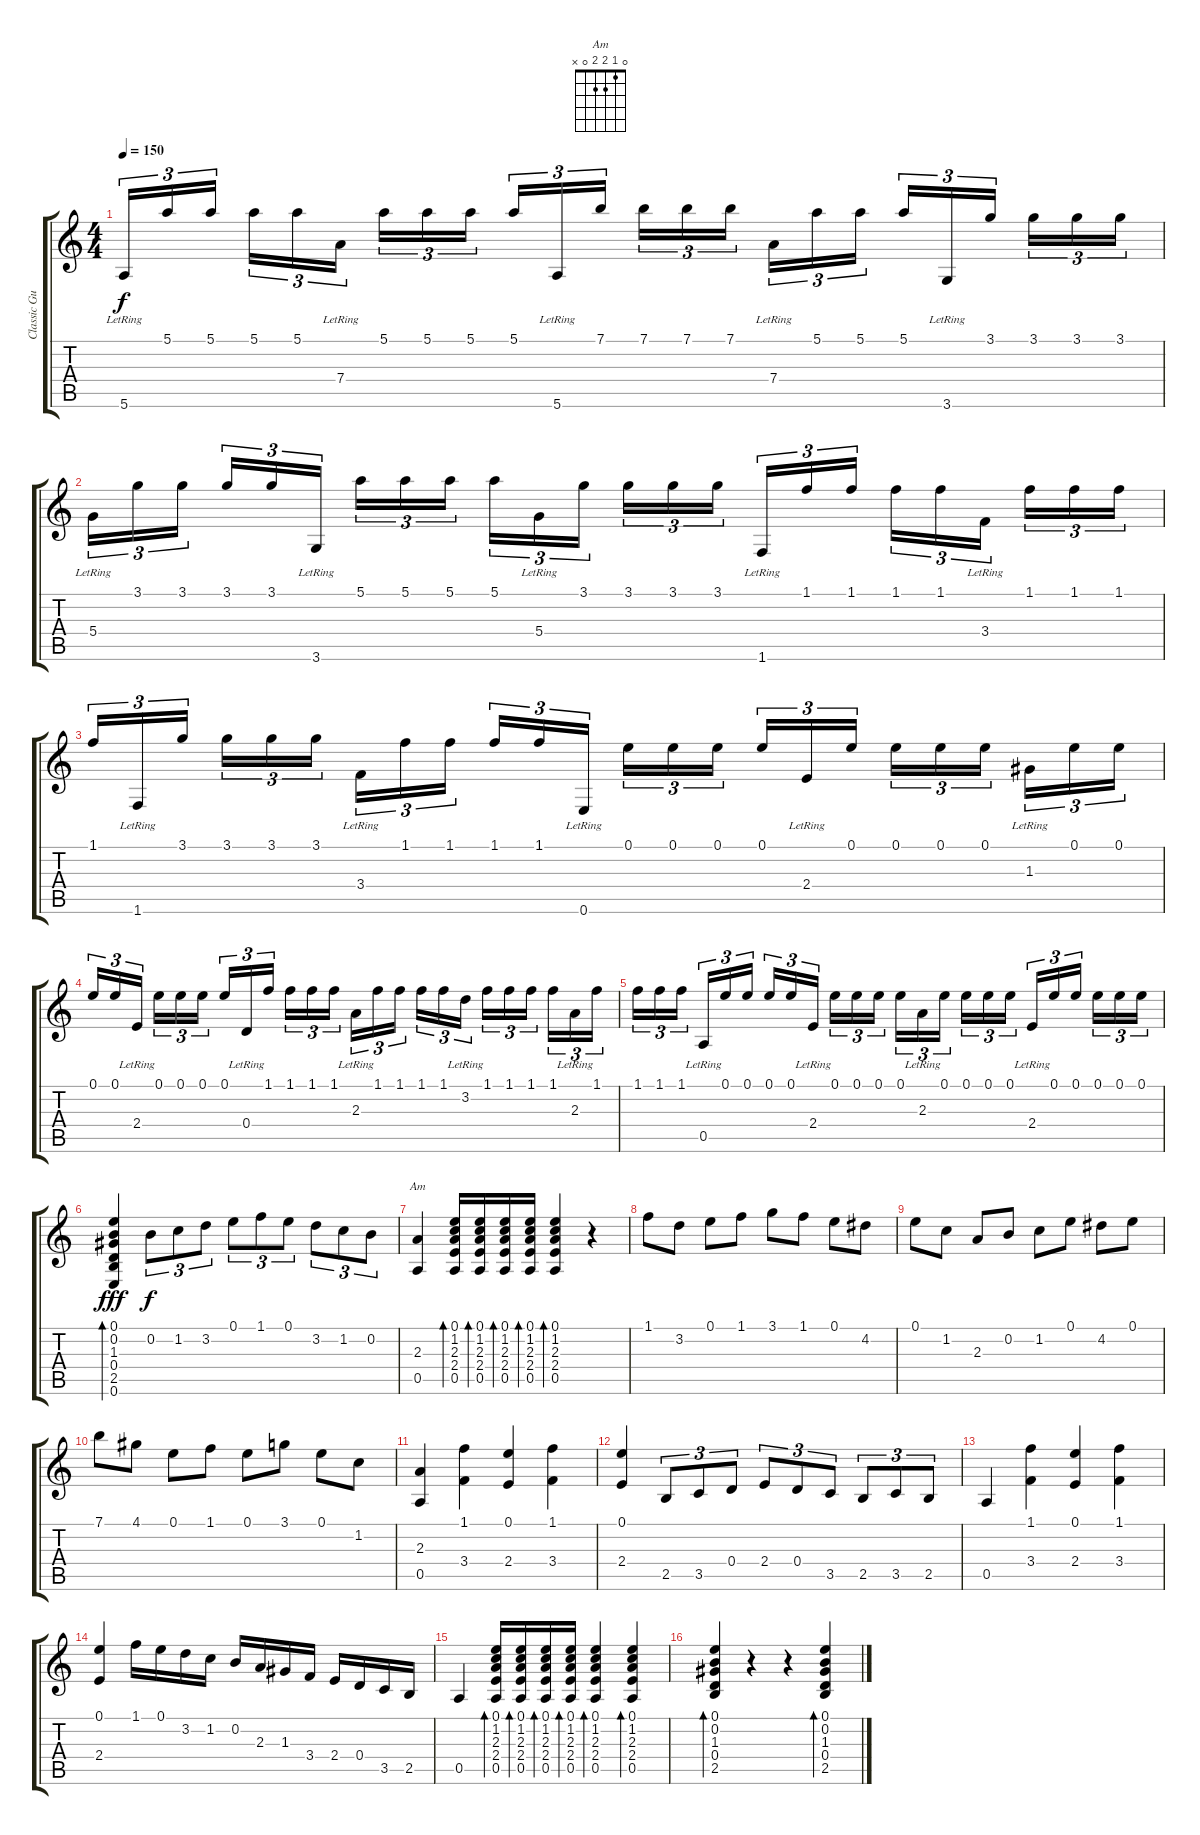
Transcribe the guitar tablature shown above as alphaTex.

\track ("Classic Guitar" "Classic Gu") {instrument acousticguitarnylon}
\staff {score tabs}
\tuning (E4 B3 G3 D3 A2 E2) {hide}
\chord ("Am" 0 1 2 2 0 x)
\ts (4 4)
\tempo 150
\clef g2
\ks c
5.6{lr}.16{tu (3 2) dy f} 5.1.16{tu (3 2)} 5.1.16{tu (3 2)} 5.1.16{tu (3 2)} 5.1.16{tu (3 2)} 7.4{lr}.16{tu (3 2)} 5.1.16{tu (3 2)} 5.1.16{tu (3 2)} 5.1.16{tu (3 2)} 5.1.16{tu (3 2)} 5.6{lr}.16{tu (3 2)} 7.1.16{tu (3 2)} 7.1.16{tu (3 2)} 7.1.16{tu (3 2)} 7.1.16{tu (3 2)} 7.4{lr}.16{tu (3 2)} 5.1.16{tu (3 2)} 5.1.16{tu (3 2)} 5.1.16{tu (3 2)} 3.6{lr}.16{tu (3 2)} 3.1.16{tu (3 2)} 3.1.16{tu (3 2)} 3.1.16{tu (3 2)} 3.1.16{tu (3 2)} |
5.4{lr}.16{tu (3 2)} 3.1.16{tu (3 2)} 3.1.16{tu (3 2)} 3.1.16{tu (3 2)} 3.1.16{tu (3 2)} 3.6{lr}.16{tu (3 2)} 5.1.16{tu (3 2)} 5.1.16{tu (3 2)} 5.1.16{tu (3 2)} 5.1.16{tu (3 2)} 5.4{lr}.16{tu (3 2)} 3.1.16{tu (3 2)} 3.1.16{tu (3 2)} 3.1.16{tu (3 2)} 3.1.16{tu (3 2)} 1.6{lr}.16{tu (3 2)} 1.1.16{tu (3 2)} 1.1.16{tu (3 2)} 1.1.16{tu (3 2)} 1.1.16{tu (3 2)} 3.4{lr}.16{tu (3 2)} 1.1.16{tu (3 2)} 1.1.16{tu (3 2)} 1.1.16{tu (3 2)} |
1.1.16{tu (3 2)} 1.6{lr}.16{tu (3 2)} 3.1.16{tu (3 2)} 3.1.16{tu (3 2)} 3.1.16{tu (3 2)} 3.1.16{tu (3 2)} 3.4{lr}.16{tu (3 2)} 1.1.16{tu (3 2)} 1.1.16{tu (3 2)} 1.1.16{tu (3 2)} 1.1.16{tu (3 2)} 0.6{lr}.16{tu (3 2)} 0.1.16{tu (3 2)} 0.1.16{tu (3 2)} 0.1.16{tu (3 2)} 0.1.16{tu (3 2)} 2.4{lr}.16{tu (3 2)} 0.1.16{tu (3 2)} 0.1.16{tu (3 2)} 0.1.16{tu (3 2)} 0.1.16{tu (3 2)} 1.3{lr}.16{tu (3 2)} 0.1.16{tu (3 2)} 0.1.16{tu (3 2)} |
0.1.16{tu (3 2)} 0.1.16{tu (3 2)} 2.4{lr}.16{tu (3 2)} 0.1.16{tu (3 2)} 0.1.16{tu (3 2)} 0.1.16{tu (3 2)} 0.1.16{tu (3 2)} 0.4{lr}.16{tu (3 2)} 1.1.16{tu (3 2)} 1.1.16{tu (3 2)} 1.1.16{tu (3 2)} 1.1.16{tu (3 2)} 2.3{lr}.16{tu (3 2)} 1.1.16{tu (3 2)} 1.1.16{tu (3 2)} 1.1.16{tu (3 2)} 1.1.16{tu (3 2)} 3.2{lr}.16{tu (3 2)} 1.1.16{tu (3 2)} 1.1.16{tu (3 2)} 1.1.16{tu (3 2)} 1.1.16{tu (3 2)} 2.3{lr}.16{tu (3 2)} 1.1.16{tu (3 2)} |
1.1.16{tu (3 2)} 1.1.16{tu (3 2)} 1.1.16{tu (3 2)} 0.5{lr}.16{tu (3 2)} 0.1.16{tu (3 2)} 0.1.16{tu (3 2)} 0.1.16{tu (3 2)} 0.1.16{tu (3 2)} 2.4{lr}.16{tu (3 2)} 0.1.16{tu (3 2)} 0.1.16{tu (3 2)} 0.1.16{tu (3 2)} 0.1.16{tu (3 2)} 2.3{lr}.16{tu (3 2)} 0.1.16{tu (3 2)} 0.1.16{tu (3 2)} 0.1.16{tu (3 2)} 0.1.16{tu (3 2)} 2.4{lr}.16{tu (3 2)} 0.1.16{tu (3 2)} 0.1.16{tu (3 2)} 0.1.16{tu (3 2)} 0.1.16{tu (3 2)} 0.1.16{tu (3 2)} |
(0.1 0.2 1.3 0.4 2.5 0.6).4{bd 60 dy fff} 0.2.8{tu (3 2) dy f} 1.2.8{tu (3 2)} 3.2.8{tu (3 2)} 0.1.8{tu (3 2)} 1.1.8{tu (3 2)} 0.1.8{tu (3 2)} 3.2.8{tu (3 2)} 1.2.8{tu (3 2)} 0.2.8{tu (3 2)} |
(2.3 0.5).4{ch "Am"} (0.1 1.2 2.3 2.4 0.5).16{bd 60} (0.1 1.2 2.3 2.4 0.5).16{bd 60} (0.1 1.2 2.3 2.4 0.5).16{bd 60} (0.1 1.2 2.3 2.4 0.5).16{bd 60} (0.1 1.2 2.3 2.4 0.5).4{bd 60} r.4 |
1.1.8 3.2.8 0.1.8 1.1.8 3.1.8 1.1.8 0.1.8 4.2.8 |
0.1.8 1.2.8 2.3.8 0.2.8 1.2.8 0.1.8 4.2.8 0.1.8 |
7.1.8 4.1.8 0.1.8 1.1.8 0.1.8 3.1.8 0.1.8 1.2.8 |
(2.3 0.5).4 (1.1 3.4).4 (0.1 2.4).4 (1.1 3.4).4 |
(0.1 2.4).4 2.5.8{tu (3 2)} 3.5.8{tu (3 2)} 0.4.8{tu (3 2)} 2.4.8{tu (3 2)} 0.4.8{tu (3 2)} 3.5.8{tu (3 2)} 2.5.8{tu (3 2)} 3.5.8{tu (3 2)} 2.5.8{tu (3 2)} |
0.5.4 (1.1 3.4).4 (0.1 2.4).4 (1.1 3.4).4 |
(0.1 2.4).4 1.1.16 0.1.16 3.2.16 1.2.16 0.2.16 2.3.16 1.3.16 3.4.16 2.4.16 0.4.16 3.5.16 2.5.16 |
0.5.4 (0.1 1.2 2.3 2.4 0.5).16{bd 60} (0.1 1.2 2.3 2.4 0.5).16{bd 60} (0.1 1.2 2.3 2.4 0.5).16{bd 60} (0.1 1.2 2.3 2.4 0.5).16{bd 60} (0.1 1.2 2.3 2.4 0.5).4{bd 60} (0.1 1.2 2.3 2.4 0.5).4{bd 60} |
(0.1 0.2 1.3 0.4 2.5).4{bd 60} r.4 r.4 (0.1 0.2 1.3 0.4 2.5).4{bd 60}
